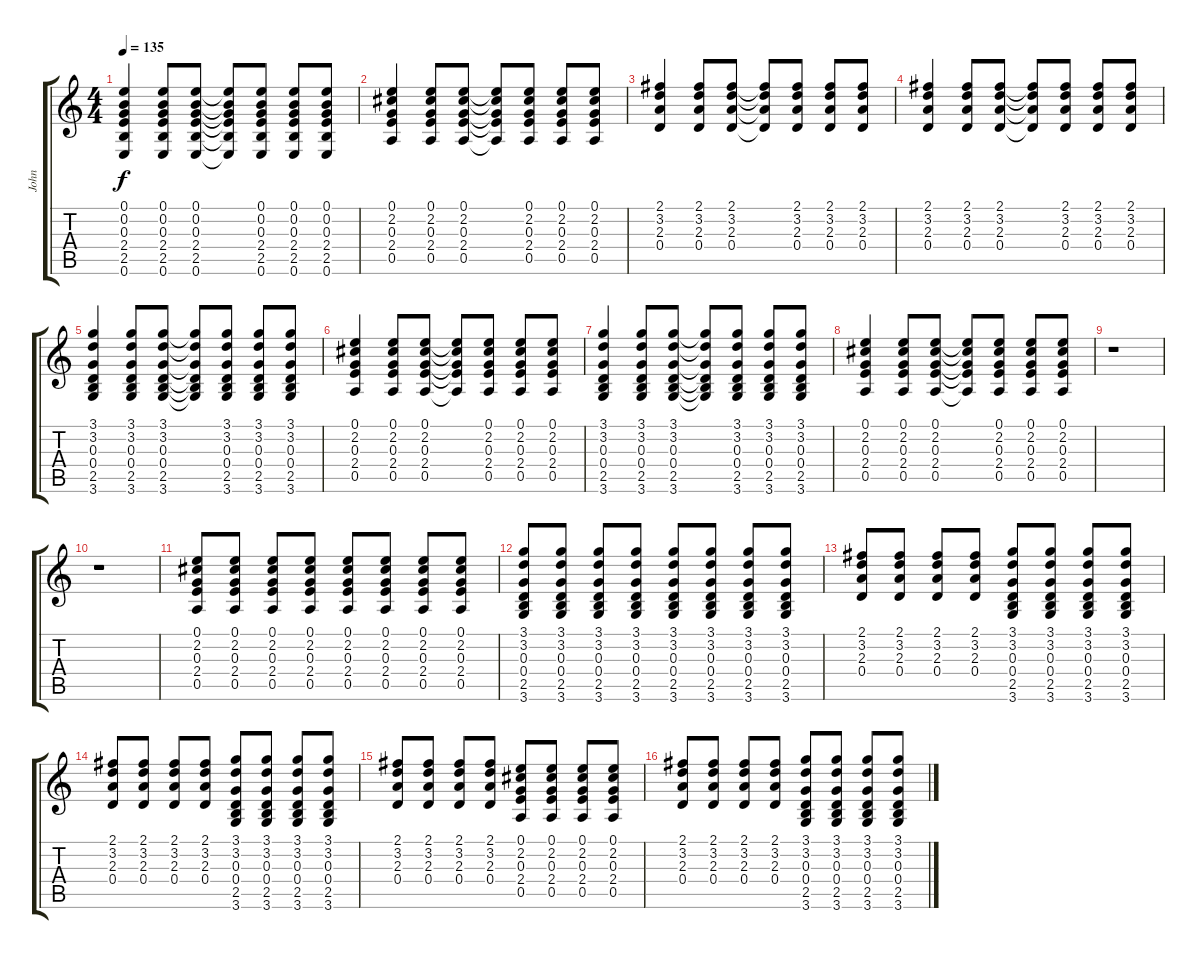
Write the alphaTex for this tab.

\track ("John" "John") {instrument acousticguitarsteel}
\staff {score tabs}
\tuning (E4 B3 G3 D3 A2 E2) {hide}
\ts (4 4)
\tempo 135
\clef g2
\ks c
(0.1 0.2 0.3 2.4 2.5 0.6).4{dy f} (0.1 0.2 0.3 2.4 2.5 0.6).8 (0.1 0.2 0.3 2.4 2.5 0.6).8 (0.1{t} 0.2{t} 0.3{t} 2.4{t} 2.5{t} 0.6{t}).8 (0.1 0.2 0.3 2.4 2.5 0.6).8 (0.1 0.2 0.3 2.4 2.5 0.6).8 (0.1 0.2 0.3 2.4 2.5 0.6).8 |
(0.1 2.2 0.3 2.4 0.5).4 (0.1 2.2 0.3 2.4 0.5).8 (0.1 2.2 0.3 2.4 0.5).8 (0.1{t} 2.2{t} 0.3{t} 2.4{t} 0.5{t}).8 (0.1 2.2 0.3 2.4 0.5).8 (0.1 2.2 0.3 2.4 0.5).8 (0.1 2.2 0.3 2.4 0.5).8 |
(2.1 3.2 2.3 0.4).4 (2.1 3.2 2.3 0.4).8 (2.1 3.2 2.3 0.4).8 (2.1{t} 3.2{t} 2.3{t} 0.4{t}).8 (2.1 3.2 2.3 0.4).8 (2.1 3.2 2.3 0.4).8 (2.1 3.2 2.3 0.4).8 |
(2.1 3.2 2.3 0.4).4 (2.1 3.2 2.3 0.4).8 (2.1 3.2 2.3 0.4).8 (2.1{t} 3.2{t} 2.3{t} 0.4{t}).8 (2.1 3.2 2.3 0.4).8 (2.1 3.2 2.3 0.4).8 (2.1 3.2 2.3 0.4).8 |
(3.1 3.2 0.3 0.4 2.5 3.6).4 (3.1 3.2 0.3 0.4 2.5 3.6).8 (3.1 3.2 0.3 0.4 2.5 3.6).8 (3.1{t} 3.2{t} 0.3{t} 0.4{t} 2.5{t} 3.6{t}).8 (3.1 3.2 0.3 0.4 2.5 3.6).8 (3.1 3.2 0.3 0.4 2.5 3.6).8 (3.1 3.2 0.3 0.4 2.5 3.6).8 |
(0.1 2.2 0.3 2.4 0.5).4 (0.1 2.2 0.3 2.4 0.5).8 (0.1 2.2 0.3 2.4 0.5).8 (0.1{t} 2.2{t} 0.3{t} 2.4{t} 0.5{t}).8 (0.1 2.2 0.3 2.4 0.5).8 (0.1 2.2 0.3 2.4 0.5).8 (0.1 2.2 0.3 2.4 0.5).8 |
(3.1 3.2 0.3 0.4 2.5 3.6).4 (3.1 3.2 0.3 0.4 2.5 3.6).8 (3.1 3.2 0.3 0.4 2.5 3.6).8 (3.1{t} 3.2{t} 0.3{t} 0.4{t} 2.5{t} 3.6{t}).8 (3.1 3.2 0.3 0.4 2.5 3.6).8 (3.1 3.2 0.3 0.4 2.5 3.6).8 (3.1 3.2 0.3 0.4 2.5 3.6).8 |
(0.1 2.2 0.3 2.4 0.5).4 (0.1 2.2 0.3 2.4 0.5).8 (0.1 2.2 0.3 2.4 0.5).8 (0.1{t} 2.2{t} 0.3{t} 2.4{t} 0.5{t}).8 (0.1 2.2 0.3 2.4 0.5).8 (0.1 2.2 0.3 2.4 0.5).8 (0.1 2.2 0.3 2.4 0.5).8 |
r.1 |
r.1 |
(0.1 2.2 0.3 2.4 0.5).8 (0.1 2.2 0.3 2.4 0.5).8 (0.1 2.2 0.3 2.4 0.5).8 (0.1 2.2 0.3 2.4 0.5).8 (0.1 2.2 0.3 2.4 0.5).8 (0.1 2.2 0.3 2.4 0.5).8 (0.1 2.2 0.3 2.4 0.5).8 (0.1 2.2 0.3 2.4 0.5).8 |
(3.1 3.2 0.3 0.4 2.5 3.6).8 (3.1 3.2 0.3 0.4 2.5 3.6).8 (3.1 3.2 0.3 0.4 2.5 3.6).8 (3.1 3.2 0.3 0.4 2.5 3.6).8 (3.1 3.2 0.3 0.4 2.5 3.6).8 (3.1 3.2 0.3 0.4 2.5 3.6).8 (3.1 3.2 0.3 0.4 2.5 3.6).8 (3.1 3.2 0.3 0.4 2.5 3.6).8 |
(2.1 3.2 2.3 0.4).8 (2.1 3.2 2.3 0.4).8 (2.1 3.2 2.3 0.4).8 (2.1 3.2 2.3 0.4).8 (3.1 3.2 0.3 0.4 2.5 3.6).8 (3.1 3.2 0.3 0.4 2.5 3.6).8 (3.1 3.2 0.3 0.4 2.5 3.6).8 (3.1 3.2 0.3 0.4 2.5 3.6).8 |
(2.1 3.2 2.3 0.4).8 (2.1 3.2 2.3 0.4).8 (2.1 3.2 2.3 0.4).8 (2.1 3.2 2.3 0.4).8 (3.1 3.2 0.3 0.4 2.5 3.6).8 (3.1 3.2 0.3 0.4 2.5 3.6).8 (3.1 3.2 0.3 0.4 2.5 3.6).8 (3.1 3.2 0.3 0.4 2.5 3.6).8 |
(2.1 3.2 2.3 0.4).8 (2.1 3.2 2.3 0.4).8 (2.1 3.2 2.3 0.4).8 (2.1 3.2 2.3 0.4).8 (0.1 2.2 0.3 2.4 0.5).8 (0.1 2.2 0.3 2.4 0.5).8 (0.1 2.2 0.3 2.4 0.5).8 (0.1 2.2 0.3 2.4 0.5).8 |
(2.1 3.2 2.3 0.4).8 (2.1 3.2 2.3 0.4).8 (2.1 3.2 2.3 0.4).8 (2.1 3.2 2.3 0.4).8 (3.1 3.2 0.3 0.4 2.5 3.6).8 (3.1 3.2 0.3 0.4 2.5 3.6).8 (3.1 3.2 0.3 0.4 2.5 3.6).8 (3.1 3.2 0.3 0.4 2.5 3.6).8
